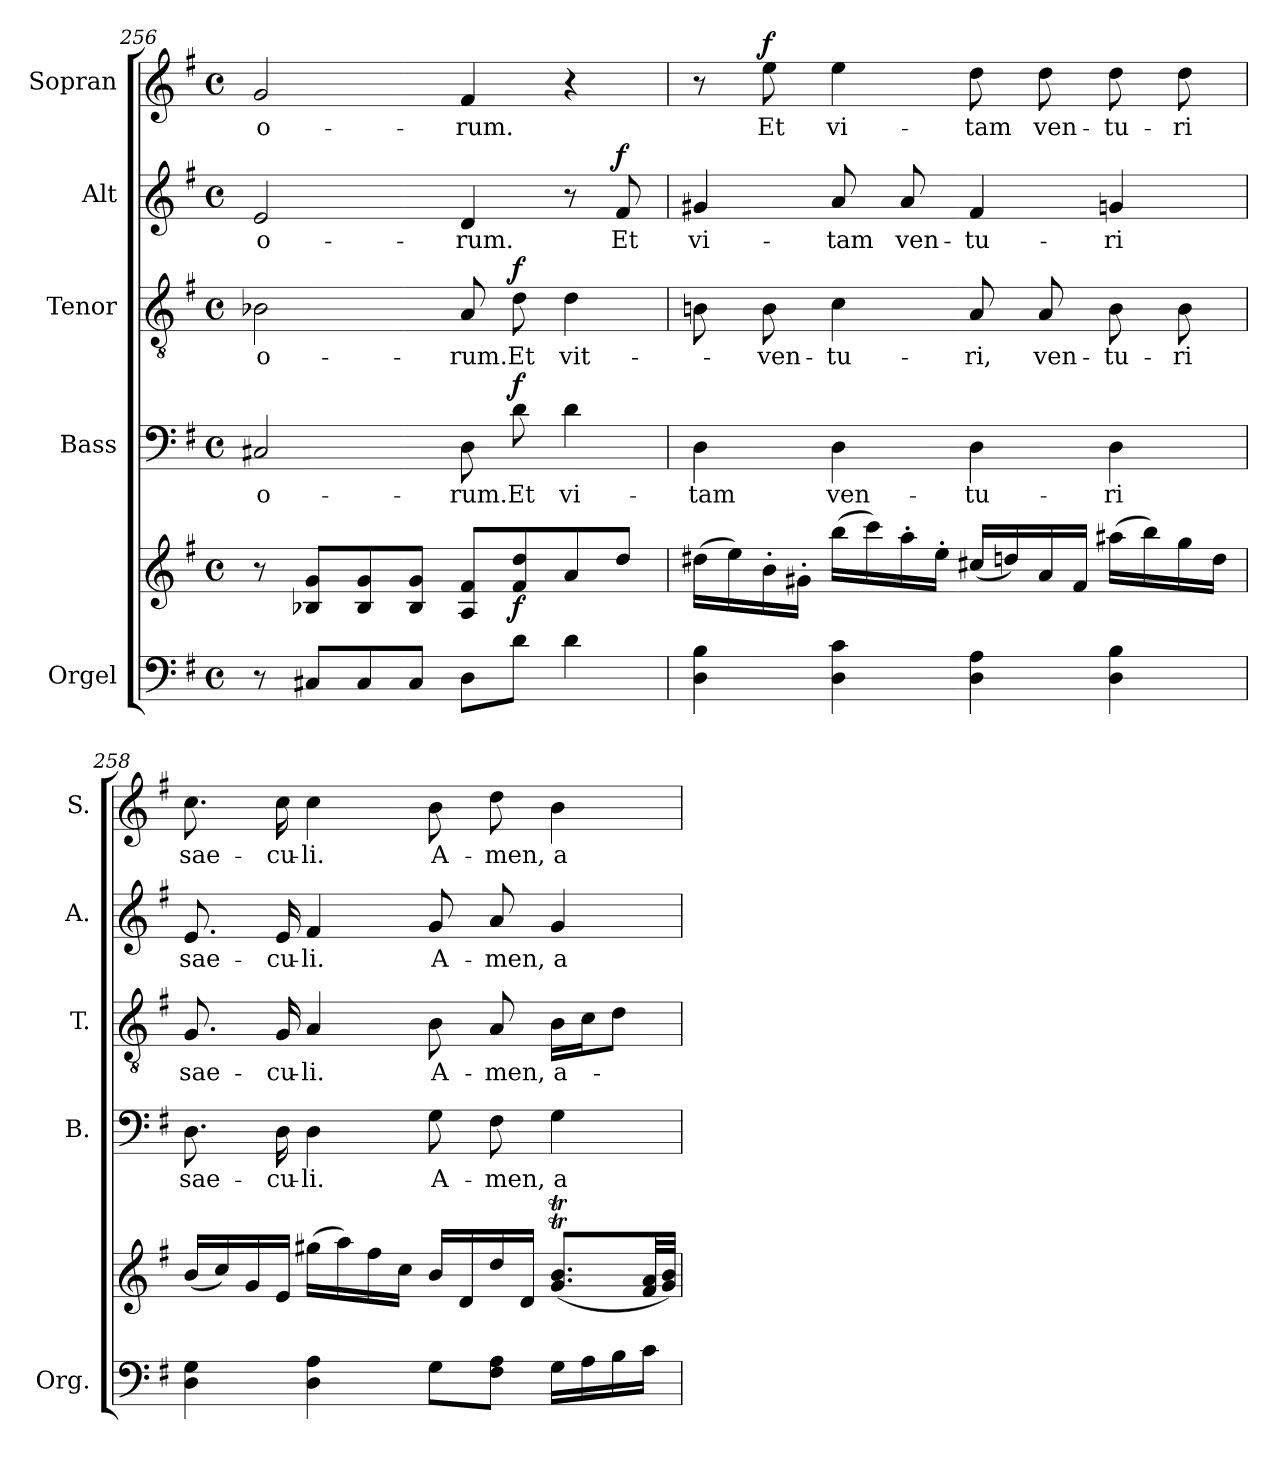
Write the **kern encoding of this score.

**kern	**kern	**dynam	**kern	**text	**dynam	**kern	**text	**dynam	**kern	**text	**dynam	**kern	**text	**dynam
*part5	*part5	*part5	*part4	*part4	*part4	*part3	*part3	*part3	*part2	*part2	*part2	*part1	*part1	*part1
*staff6	*staff5	*staff5/6	*staff4	*staff4	*staff4	*staff3	*staff3	*staff3	*staff2	*staff2	*staff2	*staff1	*staff1	*staff1
*I"Orgel	*	*	*I"Bass	*	*	*I"Tenor	*	*	*I"Alt	*	*	*I"Sopran	*	*
*I'Org.	*	*	*I'B.	*	*	*I'T.	*	*	*I'A.	*	*	*I'S.	*	*
*clefF4	*clefG2	*	*clefF4	*	*	*clefGv2	*	*	*clefG2	*	*	*clefG2	*	*
*k[f#]	*k[f#]	*	*k[f#]	*	*	*k[f#]	*	*	*k[f#]	*	*	*k[f#]	*	*
*G:	*G:	*	*G:	*	*	*G:	*	*	*G:	*	*	*G:	*	*
*M4/4	*M4/4	*	*M4/4	*	*	*M4/4	*	*	*M4/4	*	*	*M4/4	*	*
*met(c)	*met(c)	*	*met(c)	*	*	*met(c)	*	*	*met(c)	*	*	*met(c)	*	*
=256	=256	=256	=256	=256	=256	=256	=256	=256	=256	=256	=256	=256	=256	=256
!	!	!	!	!LO:LY:b	!	!	!LO:LY:b	!	!	!LO:LY:b	!	!	!LO:LY:b	!
8r	8r	.	2C#X/	-o-	.	2B-X\	-o-	.	2e/	-o-	.	2g/	-o-	.
8C#X/L	8B-X/ 8g/L	.	.	.	.	.	.	.	.	.	.	.	.	.
8C#/	8B-/ 8g/	.	.	.	.	.	.	.	.	.	.	.	.	.
8C#/J	8B-/ 8g/J	.	.	.	.	.	.	.	.	.	.	.	.	.
!	!	!	!	!LO:LY:b	!	!	!LO:LY:b	!	!	!LO:LY:b	!	!	!LO:LY:b	!
8D\L	8A/ 8f#/L	.	8D\	-rum.	.	8A/	-rum.	.	4d/	-rum.	.	4f#/	-rum.	.
!	!	!LO:DY:b	!	!LO:LY:b	!LO:DY:a	!	!LO:LY:b	!LO:DY:a	!	!	!	!	!	!
8d\J	8f#/ 8dd/	f	8d\	Et	f	8d\	Et	f	.	.	.	.	.	.
!	!	!	!	!LO:LY:b	!	!	!LO:LY:b	!	!	!	!	!	!	!
4d\	8a/	.	4d\	vi-	.	4d\	vit-	.	8r	.	.	4r	.	.
!	!	!	!	!	!	!	!	!	!	!LO:LY:b	!LO:DY:a	!	!	!
.	8dd/J	.	.	.	.	.	.	.	8f#/	Et	f	.	.	.
=257	=257	=257	=257	=257	=257	=257	=257	=257	=257	=257	=257	=257	=257	=257
!	!	!	!	!LO:LY:b	!	!	!	!	!	!LO:LY:b	!	!	!	!
4D\ 4B\	(>16dd#X\LL	.	4D\	-tam	.	8Bn\	.	.	4g#X/	vi-	.	8r	.	.
.	16ee\)	.	.	.	.	.	.	.	.	.	.	.	.	.
!	!	!	!	!	!	!	!LO:LY:b	!	!	!	!	!	!LO:LY:b	!LO:DY:a
.	16b'>\	.	.	.	.	8B\	-ven-	.	.	.	.	8ee\	Et	f
.	16g#X'>\JJ	.	.	.	.	.	.	.	.	.	.	.	.	.
!	!	!	!	!LO:LY:b	!	!	!LO:LY:b	!	!	!LO:LY:b	!	!	!LO:LY:b	!
4D\ 4c\	(>16bb\LL	.	4D\	ven-	.	4c\	-tu-	.	8a/	-tam	.	4ee\	vi-	.
.	16ccc\)	.	.	.	.	.	.	.	.	.	.	.	.	.
!	!	!	!	!	!	!	!	!	!	!LO:LY:b	!	!	!	!
.	16aa'>\	.	.	.	.	.	.	.	8a/	ven-	.	.	.	.
.	16ee'>\JJ	.	.	.	.	.	.	.	.	.	.	.	.	.
!	!	!	!	!LO:LY:b	!	!	!LO:LY:b	!	!	!LO:LY:b	!	!	!LO:LY:b	!
4D\ 4A\	(<16cc#X/LL	.	4D\	-tu-	.	8A/	-ri,	.	4f#/	-tu-	.	8dd\	-tam	.
.	16ddn/)	.	.	.	.	.	.	.	.	.	.	.	.	.
!	!	!	!	!	!	!	!LO:LY:b	!	!	!	!	!	!LO:LY:b	!
.	16a/	.	.	.	.	8A/	ven-	.	.	.	.	8dd\	ven-	.
.	16f#/JJ	.	.	.	.	.	.	.	.	.	.	.	.	.
!	!	!	!	!LO:LY:b	!	!	!LO:LY:b	!	!	!LO:LY:b	!	!	!LO:LY:b	!
4D\ 4B\	(>16aa#X\LL	.	4D\	-ri	.	8B\	-tu-	.	4gn/	-ri	.	8dd\	-tu-	.
.	16bb\)	.	.	.	.	.	.	.	.	.	.	.	.	.
!	!	!	!	!	!	!	!LO:LY:b	!	!	!	!	!	!LO:LY:b	!
.	16gg\	.	.	.	.	8B\	-ri	.	.	.	.	8dd\	-ri	.
.	16dd\JJ	.	.	.	.	.	.	.	.	.	.	.	.	.
!!LO:LB:g=z
=258	=258	=258	=258	=258	=258	=258	=258	=258	=258	=258	=258	=258	=258	=258
!	!	!	!	!LO:LY:b	!	!	!LO:LY:b	!	!	!LO:LY:b	!	!	!LO:LY:b	!
4D\ 4G\	(<16b/LL	.	8.D\	sae-	.	8.G/	sae-	.	8.e/	sae-	.	8.cc\	sae-	.
.	16cc/)	.	.	.	.	.	.	.	.	.	.	.	.	.
.	16g/	.	.	.	.	.	.	.	.	.	.	.	.	.
!	!	!	!	!LO:LY:b	!	!	!LO:LY:b	!	!	!LO:LY:b	!	!	!LO:LY:b	!
.	16e/JJ	.	16D\	-cu-	.	16G/	-cu-	.	16e/	-cu-	.	16cc\	-cu-	.
!	!	!	!	!LO:LY:b	!	!	!LO:LY:b	!	!	!LO:LY:b	!	!	!LO:LY:b	!
4D\ 4A\	(>16gg#X\LL	.	4D\	-li.	.	4A/	-li.	.	4f#/	-li.	.	4cc\	-li.	.
.	16aa\)	.	.	.	.	.	.	.	.	.	.	.	.	.
.	16ff#\	.	.	.	.	.	.	.	.	.	.	.	.	.
.	16cc\JJ	.	.	.	.	.	.	.	.	.	.	.	.	.
!	!	!	!	!LO:LY:b	!	!	!LO:LY:b	!	!	!LO:LY:b	!	!	!LO:LY:b	!
8G\L	16b/LL	.	8G\	A-	.	8B\	A-	.	8g/	A-	.	8b\	A-	.
.	16d/	.	.	.	.	.	.	.	.	.	.	.	.	.
!	!	!	!	!LO:LY:b	!	!	!LO:LY:b	!	!	!LO:LY:b	!	!	!LO:LY:b	!
8F#\ 8A\J	16dd/	.	8F#\	-men,	.	8A/	-men,	.	8a/	-men,	.	8dd\	-men,	.
.	16d/JJ	.	.	.	.	.	.	.	.	.	.	.	.	.
!	!	!	!	!LO:LY:b	!	!	!LO:LY:b	!	!	!LO:LY:b	!	!	!LO:LY:b	!
16G\LL	(<8.g/T 8.b/TL	.	4G\	a-	.	16B\LL	a-	.	4g/	a-	.	4b\	a-	.
16A\	.	.	.	.	.	16c\J	.	.	.	.	.	.	.	.
16B\	.	.	.	.	.	8d\J	.	.	.	.	.	.	.	.
16c\JJ	32f#/ 32a/LL	.	.	.	.	.	.	.	.	.	.	.	.	.
.	32g/ 32b/JJJ)	.	.	.	.	.	.	.	.	.	.	.	.	.
=	=	=	=	=	=	=	=	=	=	=	=	=	=	=
*-	*-	*-	*-	*-	*-	*-	*-	*-	*-	*-	*-	*-	*-	*-
